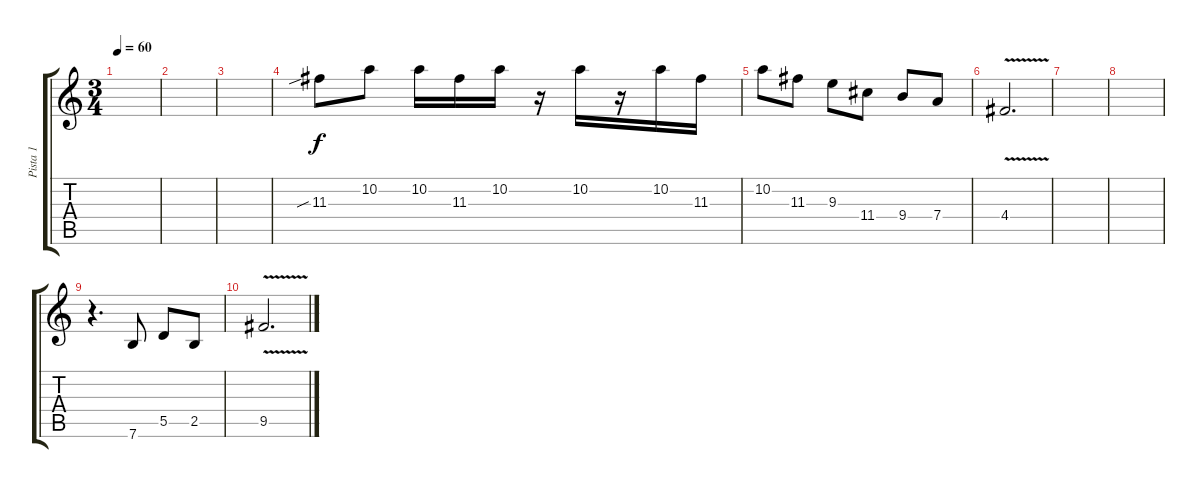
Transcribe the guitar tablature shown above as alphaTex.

\track ("Pista 1" "Pista 1") {instrument distortionguitar}
\staff {score tabs}
\tuning (E4 B3 G3 D3 A2 E2) {hide}
\ts (3 4)
\tempo 60
\clef g2
\ks c
|
|
|
11.3{sib}.8 10.2.8 10.2.16 11.3.16 10.2.16 r.16 10.2.16 r.16 10.2.16 11.3.16 |
10.2.8 11.3.8 9.3.8 11.4.8 9.4.8 7.4.8 |
4.4{v}.2{d} |
|
|
r.4{d} 7.6.8 5.5.8 2.5.8 |
9.5{v}.2{d}
